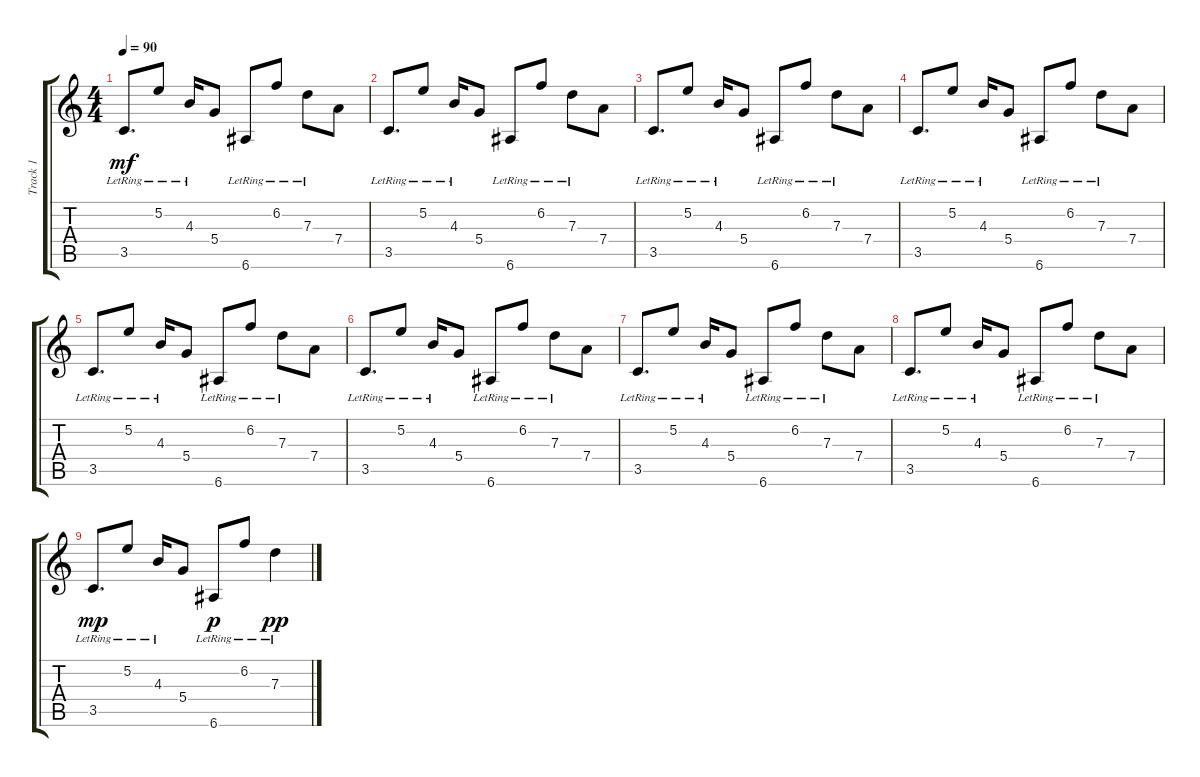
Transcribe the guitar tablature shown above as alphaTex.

\track ("Track 1" "Track 1") {instrument electricguitarclean}
\staff {score tabs}
\tuning (E4 B3 G3 D3 A2 E2) {hide}
\ts (4 4)
\tempo 90
\clef g2
\ks c
3.5{lr}.8{d dy mf} 5.2{lr}.8 4.3{lr}.16 5.4.8 6.6{lr}.8 6.2{lr}.8 7.3{lr}.8 7.4.8 |
3.5{lr}.8{d} 5.2{lr}.8 4.3{lr}.16 5.4.8 6.6{lr}.8 6.2{lr}.8 7.3{lr}.8 7.4.8 |
3.5{lr}.8{d} 5.2{lr}.8 4.3{lr}.16 5.4.8 6.6{lr}.8 6.2{lr}.8 7.3{lr}.8 7.4.8 |
3.5{lr}.8{d} 5.2{lr}.8 4.3{lr}.16 5.4.8 6.6{lr}.8 6.2{lr}.8 7.3{lr}.8 7.4.8 |
3.5{lr}.8{d} 5.2{lr}.8 4.3{lr}.16 5.4.8 6.6{lr}.8 6.2{lr}.8 7.3{lr}.8 7.4.8 |
3.5{lr}.8{d} 5.2{lr}.8 4.3{lr}.16 5.4.8 6.6{lr}.8 6.2{lr}.8 7.3{lr}.8 7.4.8 |
3.5{lr}.8{d} 5.2{lr}.8 4.3{lr}.16 5.4.8 6.6{lr}.8 6.2{lr}.8 7.3{lr}.8 7.4.8 |
3.5{lr}.8{d} 5.2{lr}.8 4.3{lr}.16 5.4.8 6.6{lr}.8 6.2{lr}.8 7.3{lr}.8 7.4.8 |
3.5{lr}.8{d dy mp} 5.2{lr}.8 4.3{lr}.16 5.4.8 6.6{lr}.8{dy p} 6.2{lr}.8 7.3{lr}.4{dy pp}
